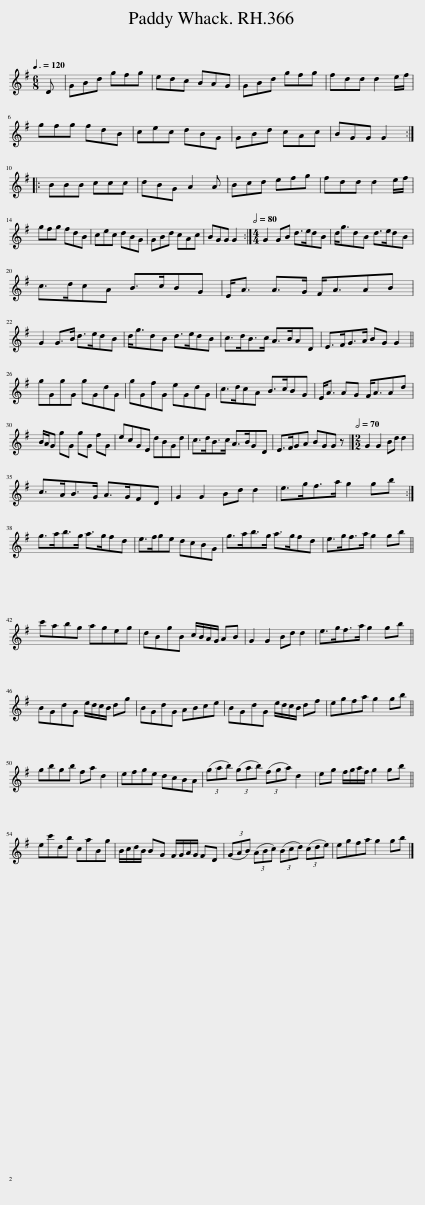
X:1
L:1/8
Q:3/8=120
M:6/8
I:linebreak $
K:G
V:1 treble
V:1
 D | GBd gfg | edc BAG | GBd gfg | fdd d2 e/f/ |$ %5
 gfg fdB | cec dBG | GBd cAc | BGG G2 ::$ BBB ccc | %10
 dBG A2 A | Bcd efg | fdd d2 e/f/ |$ gfg fdB | cec dBG | %15
 GBd cAc | BGG G2 :|[M:4/4][Q:1/2=80] G2 GB d>edB | d<gdB d>edB |$ c>dcA B>cBG | %20
 E<A A>G F<AAB |$ G2 G>B d>edB | d<gdB d>edB | c>dB>c A>BAD | E>FG>A BG G2 ||$ %25
 gGgG gGdG | gGfG eGdG | c>dcA B>cBG | E<A AG F<AAd |$ B/A/G gG gG fG | %30
 ecGE dBGd | c>dB>c A>BGD | E>FGA BGG z |][M:2/2][Q:1/2=70] G2 G2 Bd d2 |$ c>AB>G A>GFD | %35
 G2 G2 Bd d2 | e>gf>a g2 gb :|$ g>ab>g a>gfd | e>fge dcBG | g>ab>g a>gfd | %40
 e>gf>a g2 gb ||$ c'abg ageg | dBgB c/B/A/G/ AB | G2 G2 Bd d2 | e>gf>a g2 gb ||$ %45
 BGdG e/d/c/B/ dg | BGdG ABce | BGdG e/d/c/B/ df | egfa g2 gb ||$ gbgb fa d2 | %50
 efge dcBA | (3(gab) (3(gab) (3(fga) d2 | eg f/g/a/f/ g2 gb ||$ ec'db caBg | B/c/d/B/ BG F/G/A/G/ FD | %55
 (3(GAB) (3(ABc) (3(Bcd) (3(cde) | egfa g2 gb |] %57
